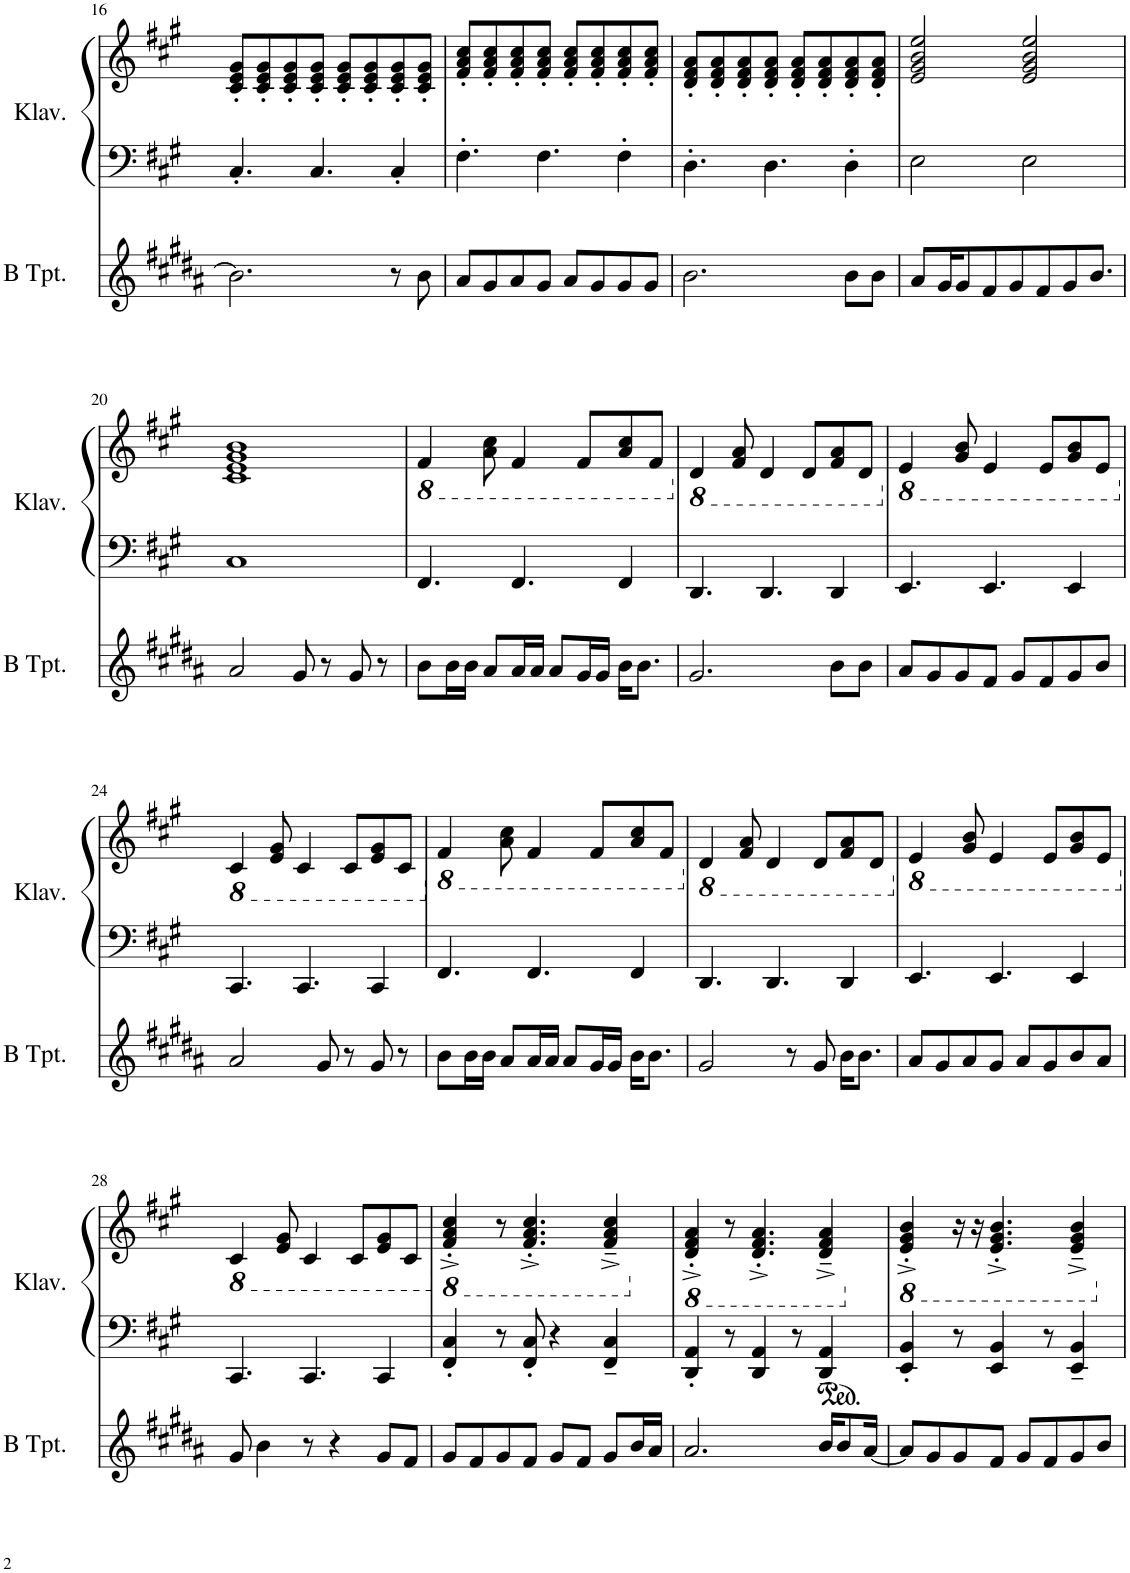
**kern	**kern	**kern
*part2	*part1	*part1
*staff3	*staff2	*staff1
*I"Trompete in B	*I"Klavier	*
*	*I'Klav.	*
!!LO:PB:g=z
*clefG2	*clefF4	*clefG2
*Trd1c2	*	*
*k[f#c#g#d#a#]	*k[f#c#g#]	*k[f#c#g#]
*M4/4	*M4/4	*M4/4
=16	=16	=16
2.b\]	4.C#'/	8c#/' 8e/' 8g#/'L
.	.	8c#/' 8e/' 8g#/'
.	.	8c#/' 8e/' 8g#/'
.	4.C#/	8c#/' 8e/' 8g#/'J
.	.	8c#/' 8e/' 8g#/'L
.	.	8c#/' 8e/' 8g#/'
8r	4C#'/	8c#/' 8e/' 8g#/'
8b\	.	8c#/' 8e/' 8g#/'J
=17	=17	=17
8a#/L	4.F#'\	8f#/' 8a/' 8cc#/'L
8g#/	.	8f#/' 8a/' 8cc#/'
8a#/	.	8f#/' 8a/' 8cc#/'
8g#/J	4.F#\	8f#/' 8a/' 8cc#/'J
8a#/L	.	8f#/' 8a/' 8cc#/'L
8g#/	.	8f#/' 8a/' 8cc#/'
8g#/	4F#'\	8f#/' 8a/' 8cc#/'
8g#/J	.	8f#/' 8a/' 8cc#/'J
=18	=18	=18
2.b\	4.D'\	8d/' 8f#/' 8a/'L
.	.	8d/' 8f#/' 8a/'
.	.	8d/' 8f#/' 8a/'
.	4.D\	8d/' 8f#/' 8a/'J
.	.	8d/' 8f#/' 8a/'L
.	.	8d/' 8f#/' 8a/'
8b\L	4D'\	8d/' 8f#/' 8a/'
8b\J	.	8d/' 8f#/' 8a/'J
=19	=19	=19
8a#/L	2E\	2e/ 2g#/ 2b/ 2ee/
16g#/K	.	.
8g#/	.	.
8f#/	.	.
8g#/	.	.
.	2E\	2e/ 2g#/ 2b/ 2ee/
8f#/	.	.
8g#/	.	.
8.b/J	.	.
!!LO:LB:g=z
=20	=20	=20
2a#/	1C#	1c# 1e 1g# 1b
8g#/	.	.
8r	.	.
8g#/	.	.
8r	.	.
=21	=21	=21
*	*	*8ba
8b\L	4.FF#/	4F#/
16b\L	.	.
16b\JJ	.	.
8a#/L	.	8A\ 8c#\
16a#/L	4.FF#/	4F#/
16a#/JJ	.	.
8a#/L	.	.
16g#/L	.	8F#/L
16g#/JJ	.	.
16b\KL	4FF#/	8A/ 8c#/
8.b\J	.	.
.	.	8F#/J
=22	=22	=22
*	*	*X8ba
*	*	*8ba
2.g#/	4.DD/	4D/
.	.	8F#/ 8A/
.	4.DD/	4D/
.	.	8D/L
8b\L	4DD/	8F#/ 8A/
8b\J	.	8D/J
=23	=23	=23
*	*	*X8ba
*	*	*8ba
8a#/L	4.EE/	4E/
8g#/	.	.
8g#/	.	8G#/ 8B/
8f#/J	4.EE/	4E/
8g#/L	.	.
8f#/	.	8E/L
8g#/	4EE/	8G#/ 8B/
8b/J	.	8E/J
!!LO:LB:g=z
=24	=24	=24
*	*	*X8ba
*	*	*8ba
2a#/	4.CC#/	4C#/
.	.	8E/ 8G#/
.	4.CC#/	4C#/
8g#/	.	.
8r	.	8C#/L
8g#/	4CC#/	8E/ 8G#/
8r	.	8C#/J
=25	=25	=25
*	*	*X8ba
*	*	*8ba
8b\L	4.FF#/	4F#/
16b\L	.	.
16b\JJ	.	.
8a#/L	.	8A\ 8c#\
16a#/L	4.FF#/	4F#/
16a#/JJ	.	.
8a#/L	.	.
16g#/L	.	8F#/L
16g#/JJ	.	.
16b\KL	4FF#/	8A/ 8c#/
8.b\J	.	.
.	.	8F#/J
=26	=26	=26
*	*	*X8ba
*	*	*8ba
2g#/	4.DD/	4D/
.	.	8F#/ 8A/
.	4.DD/	4D/
8r	.	.
8g#/	.	8D/L
16b\KL	4DD/	8F#/ 8A/
8.b\J	.	.
.	.	8D/J
=27	=27	=27
*	*	*X8ba
*	*	*8ba
8a#/L	4.EE/	4E/
8g#/	.	.
8a#/	.	8G#/ 8B/
8g#/J	4.EE/	4E/
8a#/L	.	.
8g#/	.	8E/L
8b/	4EE/	8G#/ 8B/
8a#/J	.	8E/J
!!LO:LB:g=z
=28	=28	=28
*	*	*X8ba
*	*	*8ba
8g#/	4.CC#/	4C#/
4b\	.	.
.	.	8E/ 8G#/
8r	4.CC#/	4C#/
4r	.	.
.	.	8C#/L
8g#/L	4CC#/	8E/ 8G#/
8f#/J	.	8C#/J
=29	=29	=29
*	*	*X8ba
*	*	*8ba
8g#/L	4FF#/' 4C#/'	4F#/'^ 4A/'^ 4c#/'^
8f#/	.	.
8g#/	8r	8r
8f#/J	8FF#/' 8C#/'	4.F#/'^ 4.A/'^ 4.c#/'^
8g#/L	4r	.
8f#/J	.	.
8g#/L	4FF#/~ 4C#/~	4F#/~^ 4A/~^ 4c#/~^
16b/L	.	.
16a#/JJ	.	.
=30	=30	=30
*	*	*X8ba
*	*	*8ba
2.a#/	4DD/' 4AA/'	4D/'^ 4F#/'^ 4A/'^
.	8r	8r
.	4DD/ 4AA/	4.D/'^ 4.F#/'^ 4.A/'^
.	8r	.
16b/KL	4DD/~ 4AA/~	4D/~^ 4F#/~^ 4A/~^
8b/	.	.
[16a#/Jk	.	.
=31	=31	=31
*	*	*X8ba
*	*	*8ba
8a#/L]	4EE/' 4BB/'	4E/'^ 4G#/'^ 4B/'^
8g#/	.	.
8g#/	8r	16r
.	.	16r
8f#/J	4EE/ 4BB/	4.E/'^ 4.G#/'^ 4.B/'^
8g#/L	.	.
8f#/	8r	.
8g#/	4EE/~ 4BB/~	4E/~^ 4G#/~^ 4B/~^
8b/J	.	.
*	*	*X8ba
=	=	=
*-	*-	*-
